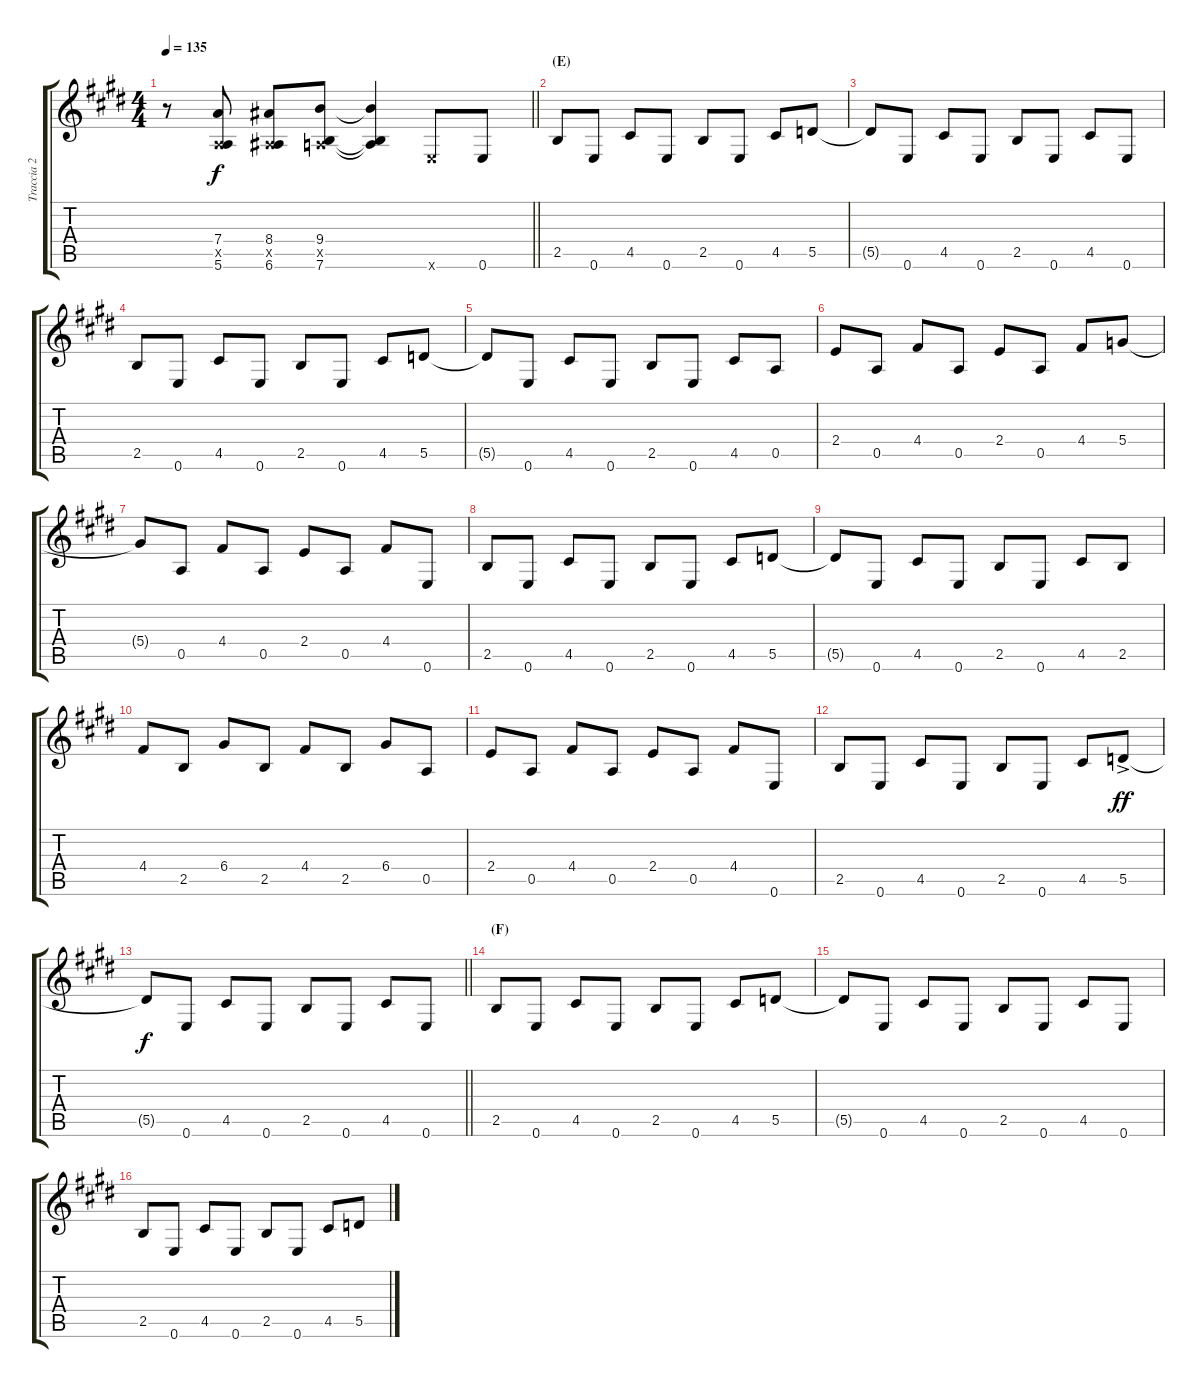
\track ("Traccia 2" "Traccia 2") {instrument overdrivenguitar}
\staff {score tabs}
\tuning (E4 B3 G3 D3 A2 E2) {hide}
\ts (4 4)
\tempo 135
\clef g2
\barLineRight lightlight
\ks e
r.8{dy f} (7.4 0.5{x} 5.6).8 (8.4 0.5{x} 6.6).8 (9.4 0.5{x} 7.6).8 (9.4{t} 0.5{t} 7.6{t}).4 0.6{x}.8 0.6.8 |
\section ("" "(E)")
2.5.8 0.6.8 4.5.8 0.6.8 2.5.8 0.6.8 4.5.8 5.5.8 |
5.5{t}.8 0.6.8 4.5.8 0.6.8 2.5.8 0.6.8 4.5.8 0.6.8 |
2.5.8 0.6.8 4.5.8 0.6.8 2.5.8 0.6.8 4.5.8 5.5.8 |
5.5{t}.8 0.6.8 4.5.8 0.6.8 2.5.8 0.6.8 4.5.8 0.5.8 |
2.4.8 0.5.8 4.4.8 0.5.8 2.4.8 0.5.8 4.4.8 5.4.8 |
5.4{t}.8 0.5.8 4.4.8 0.5.8 2.4.8 0.5.8 4.4.8 0.6.8 |
2.5.8 0.6.8 4.5.8 0.6.8 2.5.8 0.6.8 4.5.8 5.5.8 |
5.5{t}.8 0.6.8 4.5.8 0.6.8 2.5.8 0.6.8 4.5.8 2.5.8 |
4.4.8 2.5.8 6.4.8 2.5.8 4.4.8 2.5.8 6.4.8 0.5.8 |
2.4.8 0.5.8 4.4.8 0.5.8 2.4.8 0.5.8 4.4.8 0.6.8 |
2.5.8 0.6.8 4.5.8 0.6.8 2.5.8 0.6.8 4.5.8 5.5{ac}.8{dy ff} |
\barLineRight lightlight
5.5{t}.8{dy f} 0.6.8 4.5.8 0.6.8 2.5.8 0.6.8 4.5.8 0.6.8 |
\section ("" "(F)")
2.5.8 0.6.8 4.5.8 0.6.8 2.5.8 0.6.8 4.5.8 5.5.8 |
5.5{t}.8 0.6.8 4.5.8 0.6.8 2.5.8 0.6.8 4.5.8 0.6.8 |
2.5.8 0.6.8 4.5.8 0.6.8 2.5.8 0.6.8 4.5.8 5.5.8
